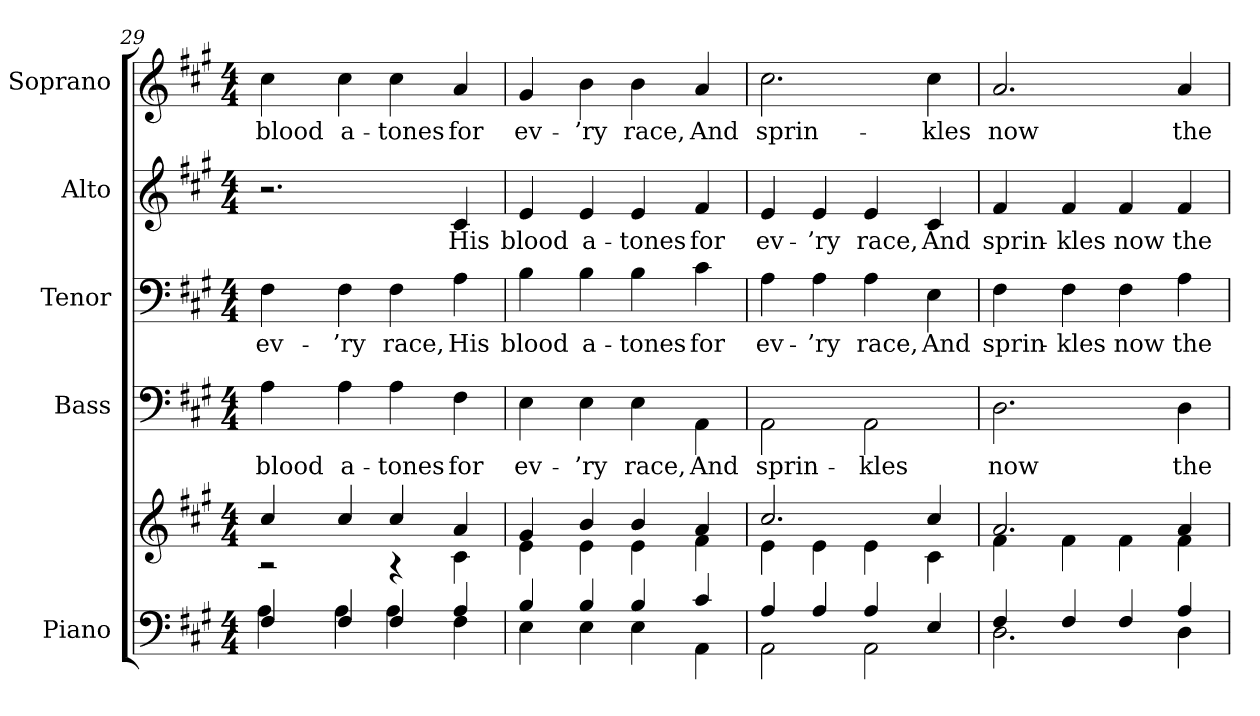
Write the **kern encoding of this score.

**kern	**kern	**kern	**text	**kern	**text	**kern	**text	**kern	**text
*part5	*part5	*part4	*part4	*part3	*part3	*part2	*part2	*part1	*part1
*staff6	*staff5	*staff4	*staff4	*staff3	*staff3	*staff2	*staff2	*staff1	*staff1
*I"Piano	*	*I"Bass	*	*I"Tenor	*	*I"Alto	*	*I"Soprano	*
*I'Pno.	*	*I'B.	*	*I'T.	*	*I'A.	*	*I'S.	*
!!LO:LB:g=z
*clefF4	*clefG2	*clefF4	*	*clefF4	*	*clefG2	*	*clefG2	*
*	*	*ITrd7c12	*	*	*	*	*	*	*
*k[f#c#g#]	*k[f#c#g#]	*k[f#c#g#]	*	*k[f#c#g#]	*	*k[f#c#g#]	*	*k[f#c#g#]	*
*A:	*A:	*A:	*	*A:	*	*A:	*	*A:	*
*M4/4	*M4/4	*M4/4	*	*M4/4	*	*M4/4	*	*M4/4	*
=29	=29	=29	=29	=29	=29	=29	=29	=29	=29
*^	*^	*	*	*	*	*	*	*	*
!	!	!	!	!	!LO:LY:b:color=#000000	!	!	!	!	!	!
!	!	!	!	!	!	!	!LO:LY:b:color=#000000	!	!	!	!
!	!	!	!	!	!	!	!	!	!	!	!LO:LY:b:color=#000000
4F#i/	4Ai\	4cc#i/	2r	4AAi\	blood	4F#i\	ev-	2.r	.	4cc#i\	blood
!	!	!	!	!	!LO:LY:b:color=#000000	!	!	!	!	!	!
!	!	!	!	!	!	!	!LO:LY:b:color=#000000	!	!	!	!
!	!	!	!	!	!	!	!	!	!	!	!LO:LY:b:color=#000000
4F#i/	4Ai\	4cc#i/	.	4AAi\	a-	4F#i\	-’ry	.	.	4cc#i\	a-
!	!	!	!	!	!LO:LY:b:color=#000000	!	!	!	!	!	!
!	!	!	!	!	!	!	!LO:LY:b:color=#000000	!	!	!	!
!	!	!	!	!	!	!	!	!	!	!	!LO:LY:b:color=#000000
4F#i/	4Ai\	4cc#i/	4r	4AAi\	-tones	4F#i\	race,	.	.	4cc#i\	-tones
!	!	!	!	!	!LO:LY:b:color=#000000	!	!	!	!	!	!
!	!	!	!	!	!	!	!LO:LY:b:color=#000000	!	!	!	!
!	!	!	!	!	!	!	!	!	!LO:LY:b:color=#000000	!	!
!	!	!	!	!	!	!	!	!	!	!	!LO:LY:b:color=#000000
4Ai/	4F#i\	4ai/	4c#i\	4FF#i\	for	4Ai\	His	4c#i/	His	4ai/	for
=30	=30	=30	=30	=30	=30	=30	=30	=30	=30	=30	=30
!	!	!	!	!	!LO:LY:b:color=#000000	!	!	!	!	!	!
!	!	!	!	!	!	!	!LO:LY:b:color=#000000	!	!	!	!
!	!	!	!	!	!	!	!	!	!LO:LY:b:color=#000000	!	!
!	!	!	!	!	!	!	!	!	!	!	!LO:LY:b:color=#000000
4Bi/	4Ei\	4g#i/	4ei\	4EEi\	ev-	4Bi\	blood	4ei/	blood	4g#i/	ev-
!	!	!	!	!	!LO:LY:b:color=#000000	!	!	!	!	!	!
!	!	!	!	!	!	!	!LO:LY:b:color=#000000	!	!	!	!
!	!	!	!	!	!	!	!	!	!LO:LY:b:color=#000000	!	!
!	!	!	!	!	!	!	!	!	!	!	!LO:LY:b:color=#000000
4Bi/	4Ei\	4bi/	4ei\	4EEi\	-’ry	4Bi\	a-	4ei/	a-	4bi\	-’ry
!	!	!	!	!	!LO:LY:b:color=#000000	!	!	!	!	!	!
!	!	!	!	!	!	!	!LO:LY:b:color=#000000	!	!	!	!
!	!	!	!	!	!	!	!	!	!LO:LY:b:color=#000000	!	!
!	!	!	!	!	!	!	!	!	!	!	!LO:LY:b:color=#000000
4Bi/	4Ei\	4bi/	4ei\	4EEi\	race,	4Bi\	-tones	4ei/	-tones	4bi\	race,
!	!	!	!	!	!LO:LY:b:color=#000000	!	!	!	!	!	!
!	!	!	!	!	!	!	!LO:LY:b:color=#000000	!	!	!	!
!	!	!	!	!	!	!	!	!	!LO:LY:b:color=#000000	!	!
!	!	!	!	!	!	!	!	!	!	!	!LO:LY:b:color=#000000
4c#i/	4AAi\	4ai/	4f#i\	4AAAi\	And	4c#i\	for	4f#i/	for	4ai/	And
=31	=31	=31	=31	=31	=31	=31	=31	=31	=31	=31	=31
!	!	!	!	!	!LO:LY:b:color=#000000	!	!	!	!	!	!
!	!	!	!	!	!	!	!LO:LY:b:color=#000000	!	!	!	!
!	!	!	!	!	!	!	!	!	!LO:LY:b:color=#000000	!	!
!	!	!	!	!	!	!	!	!	!	!	!LO:LY:b:color=#000000
4Ai/	2AAi\	2.cc#i/	4ei\	2AAAi\	sprin-	4Ai\	ev-	4ei/	ev-	2.cc#i\	sprin-
!	!	!	!	!	!	!	!LO:LY:b:color=#000000	!	!	!	!
!	!	!	!	!	!	!	!	!	!LO:LY:b:color=#000000	!	!
4Ai/	.	.	4ei\	.	.	4Ai\	-’ry	4ei/	-’ry	.	.
!	!	!	!	!	!LO:LY:b:color=#000000	!	!	!	!	!	!
!	!	!	!	!	!	!	!LO:LY:b:color=#000000	!	!	!	!
!	!	!	!	!	!	!	!	!	!LO:LY:b:color=#000000	!	!
4Ai/	2AAi\	.	4ei\	2AAAi\	-kles	4Ai\	race,	4ei/	race,	.	.
!	!	!	!	!	!	!	!LO:LY:b:color=#000000	!	!	!	!
!	!	!	!	!	!	!	!	!	!LO:LY:b:color=#000000	!	!
!	!	!	!	!	!	!	!	!	!	!	!LO:LY:b:color=#000000
4Ei/	.	4cc#i/	4c#i\	.	.	4Ei\	And	4c#i/	And	4cc#i\	-kles
=32	=32	=32	=32	=32	=32	=32	=32	=32	=32	=32	=32
!	!	!	!	!	!LO:LY:b:color=#000000	!	!	!	!	!	!
!	!	!	!	!	!	!	!LO:LY:b:color=#000000	!	!	!	!
!	!	!	!	!	!	!	!	!	!LO:LY:b:color=#000000	!	!
!	!	!	!	!	!	!	!	!	!	!	!LO:LY:b:color=#000000
4F#i/	2.Di\	2.ai/	4f#i\	2.DDi\	now	4F#i\	sprin-	4f#i/	sprin-	2.ai/	now
!	!	!	!	!	!	!	!LO:LY:b:color=#000000	!	!	!	!
!	!	!	!	!	!	!	!	!	!LO:LY:b:color=#000000	!	!
4F#i/	.	.	4f#i\	.	.	4F#i\	-kles	4f#i/	-kles	.	.
!	!	!	!	!	!	!	!LO:LY:b:color=#000000	!	!	!	!
!	!	!	!	!	!	!	!	!	!LO:LY:b:color=#000000	!	!
4F#i/	.	.	4f#i\	.	.	4F#i\	now	4f#i/	now	.	.
!	!	!	!	!	!LO:LY:b:color=#000000	!	!	!	!	!	!
!	!	!	!	!	!	!	!LO:LY:b:color=#000000	!	!	!	!
!	!	!	!	!	!	!	!	!	!LO:LY:b:color=#000000	!	!
!	!	!	!	!	!	!	!	!	!	!	!LO:LY:b:color=#000000
4Ai/	4Di\	4ai/	4f#i\	4DDi\	the	4Ai\	the	4f#i/	the	4ai/	the
*v	*v	*	*	*	*	*	*	*	*	*	*
*	*v	*v	*	*	*	*	*	*	*	*
=	=	=	=	=	=	=	=	=	=
*-	*-	*-	*-	*-	*-	*-	*-	*-	*-
